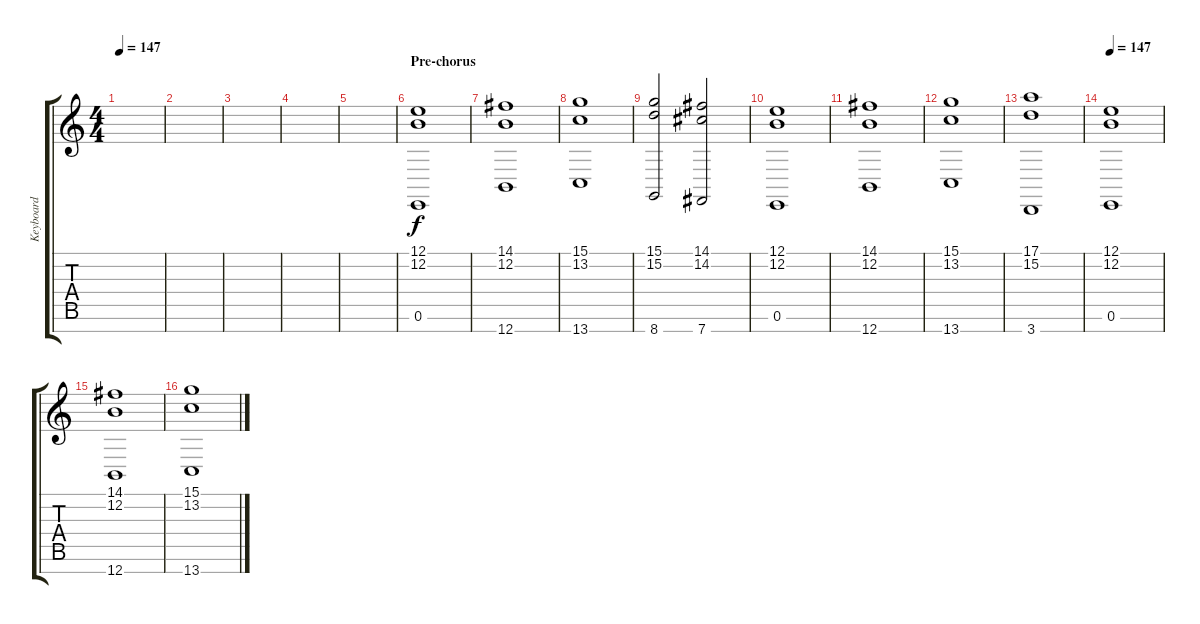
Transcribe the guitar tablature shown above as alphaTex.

\track ("Keyboard" "Keyboard") {instrument stringensemble1}
\staff {score tabs}
\tuning (E4 B3 G3 D3 A2 E2 B1) {hide}
\ts (4 4)
\tempo 147
\clef g2
\ks c
|
|
|
|
|
\section ("" "Pre-chorus")
(12.1 12.2 0.6).1{volume 8} |
(14.1 12.2 12.7).1 |
(15.1 13.2 13.7).1 |
(15.1 15.2 8.7).2 (14.1 14.2 7.7).2 |
(12.1 12.2 0.6).1 |
(14.1 12.2 12.7).1 |
(15.1 13.2 13.7).1 |
(17.1 15.2 3.7).1 |
\tempo 147
(12.1 12.2 0.6).1 |
(14.1 12.2 12.7).1 |
(15.1 13.2 13.7).1
